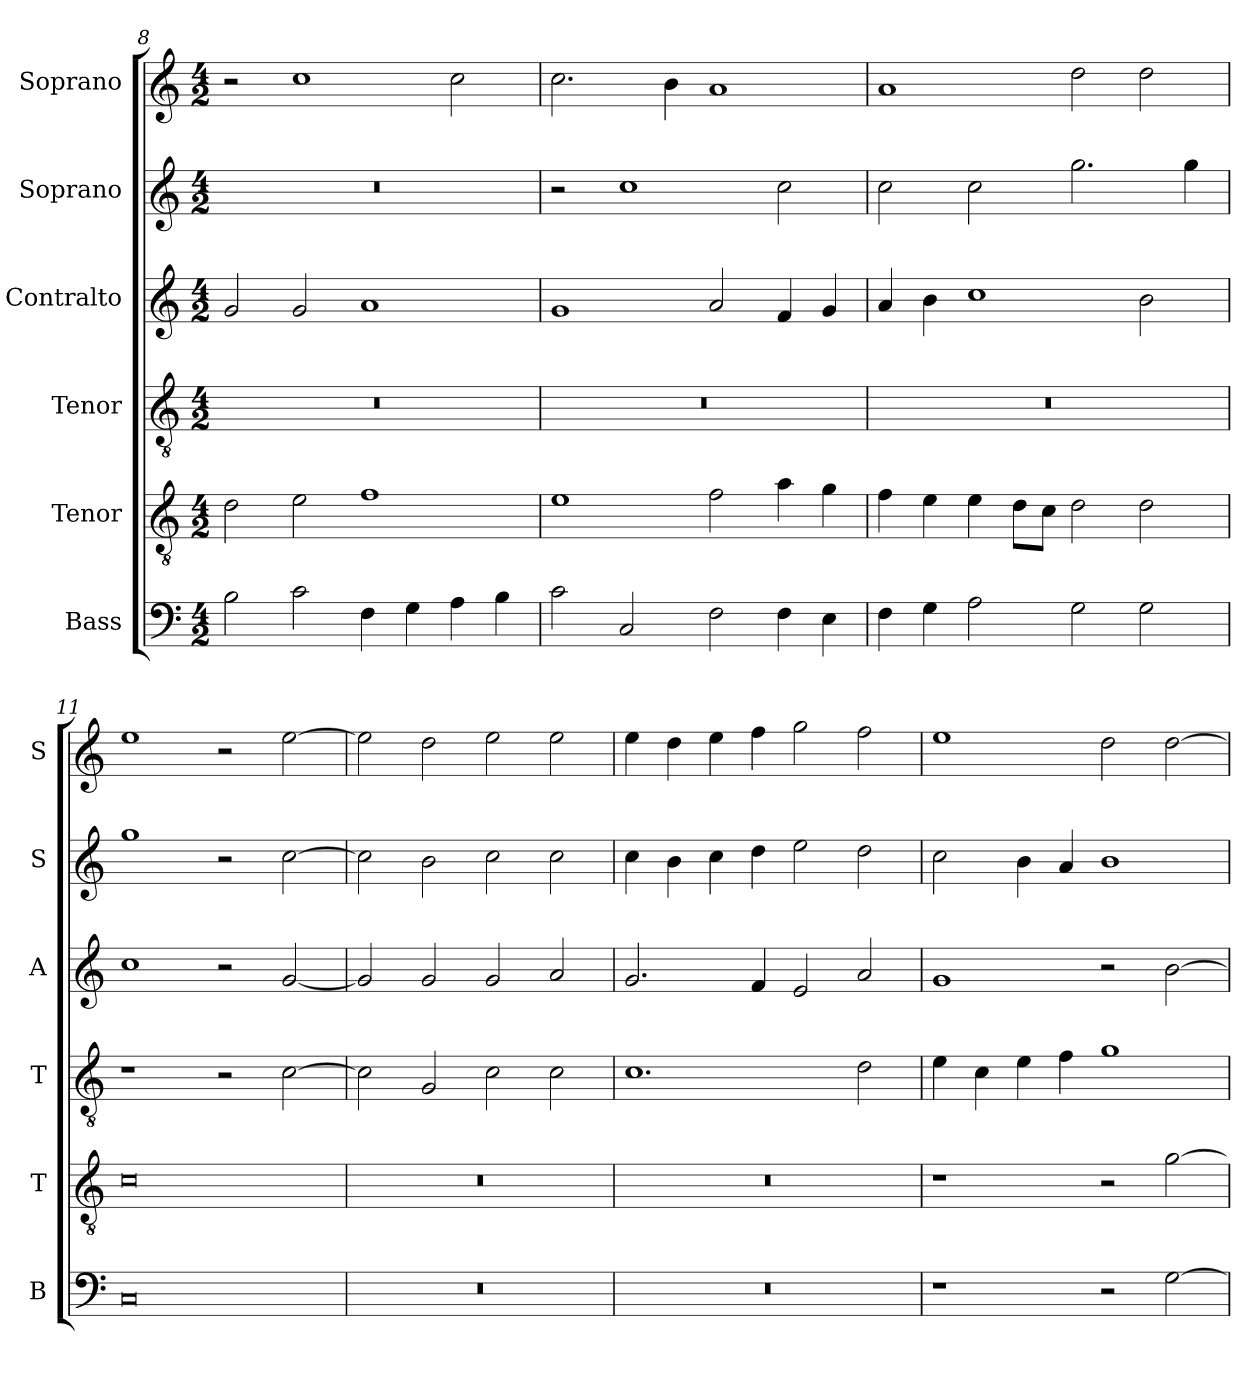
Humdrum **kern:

**kern	**kern	**kern	**kern	**kern	**kern
*part6	*part5	*part4	*part3	*part2	*part1
*staff6	*staff5	*staff4	*staff3	*staff2	*staff1
*I"Bass	*I"Tenor	*I"Tenor	*I"Contralto	*I"Soprano	*I"Soprano
*I'B	*I'T	*I'T	*I'A	*I'S	*I'S
*clefF4	*clefGv2	*clefGv2	*clefG2	*clefG2	*clefG2
*k[]	*k[]	*k[]	*k[]	*k[]	*k[]
*G:mix	*G:mix	*G:mix	*G:mix	*G:mix	*G:mix
*M4/2	*M4/2	*M4/2	*M4/2	*M4/2	*M4/2
=8	=8	=8	=8	=8	=8
2B	2d	0r	2g	0r	2r
2c	2e	.	2g	.	1cc
4F	1f	.	1a	.	.
4G	.	.	.	.	.
4A	.	.	.	.	2cc
4B	.	.	.	.	.
=9	=9	=9	=9	=9	=9
2c	1e	0r	1g	2r	2.cc
2C	.	.	.	1cc	.
.	.	.	.	.	4b
2F	2f	.	2a	.	1a
4F	4a	.	4f	2cc	.
4E	4g	.	4g	.	.
=10	=10	=10	=10	=10	=10
4F	4f	0r	4a	2cc	1a
4G	4e	.	4b	.	.
2A	4e	.	1cc	2cc	.
.	8d\L	.	.	.	.
.	8c\J	.	.	.	.
2G	2d	.	.	2.gg	2dd
2G	2d	.	2b	.	2dd
.	.	.	.	4gg	.
=11	=11	=11	=11	=11	=11
0C	0c	1r	1cc	1gg	1ee
.	.	2r	2r	2r	2r
.	.	[2c	[2g	[2cc	[2ee
=12	=12	=12	=12	=12	=12
0r	0r	2c]	2g]	2cc]	2ee]
.	.	2G	2g	2b	2dd
.	.	2c	2g	2cc	2ee
.	.	2c	2a	2cc	2ee
=13	=13	=13	=13	=13	=13
0r	0r	1.c	2.g	4cc	4ee
.	.	.	.	4b	4dd
.	.	.	.	4cc	4ee
.	.	.	4f	4dd	4ff
.	.	.	2e	2ee	2gg
.	.	2d	2a	2dd	2ff
=14	=14	=14	=14	=14	=14
1r	1r	4e	1g	2cc	1ee
.	.	4c	.	.	.
.	.	4e	.	4b	.
.	.	4f	.	4a	.
2r	2r	1g	2r	1b	2dd
[2G	[2g	.	[2b	.	[2dd
=	=	=	=	=	=
*-	*-	*-	*-	*-	*-
